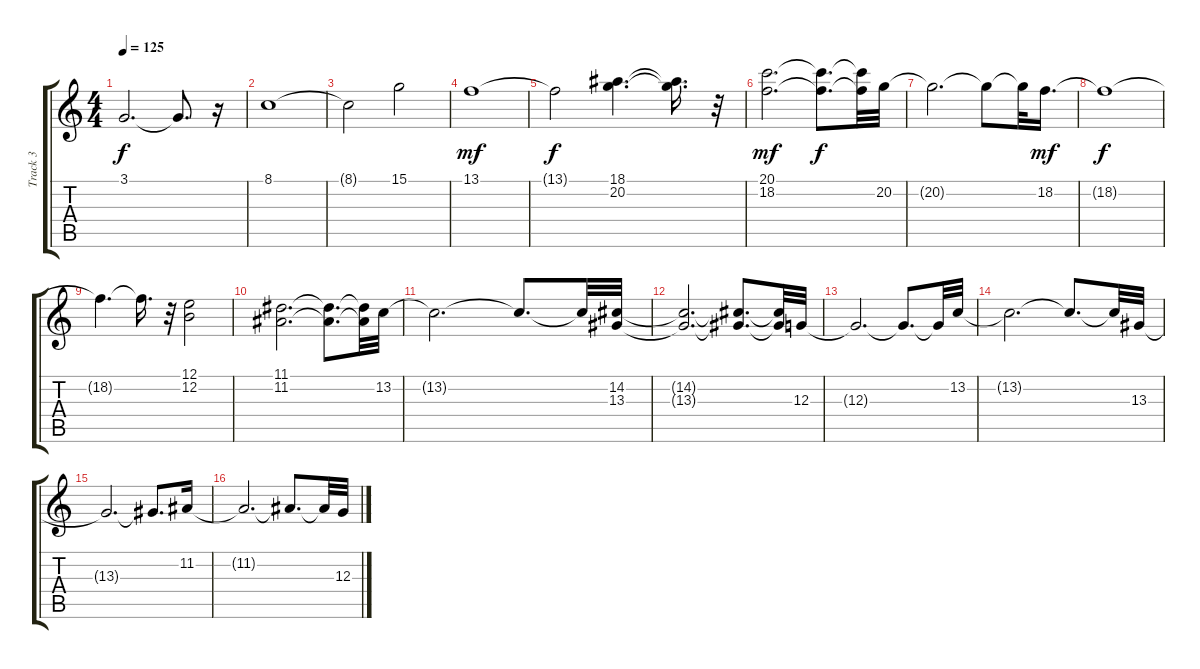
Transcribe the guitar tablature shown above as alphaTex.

\track ("Track 3" "Track 3") {instrument stringensemble2}
\staff {score tabs}
\tuning (E4 B3 G3 D3 A2 E2) {hide}
\ts (4 4)
\tempo 125
\clef g2
\ks c
3.1{t}.2{d dy f} 3.1{t}.8{d} r.16 |
8.1.1 |
8.1{t}.2 15.1.2 |
13.1.1{dy mf} |
13.1{t}.2{dy f} (18.1 20.2).4{d} (18.1{t} 20.2{t}).16{d} r.32 |
(20.1 18.2).2{d dy mf} (20.1{t} 18.2{t}).8{d dy f} (20.1{t} 18.2{t}).32 20.2.32 |
20.2{t}.2{d} 20.2{t}.8 20.2{t}.32 18.2.16{d dy mf} |
18.2{t}.1{dy f} |
18.2{t}.4{d} 18.2{t}.16{d} r.32 (12.1 12.2).2 |
(11.1 11.2).2{d} (11.1{t} 11.2{t}).8{d} (11.1{t} 11.2{t}).32 13.2.32 |
13.2{t}.2{d} 13.2{t}.8{d} 13.2{t}.32 (14.2 13.3).32 |
(14.2{t} 13.3{t}).2{d} (14.2{t} 13.3{t}).8{d} (14.2{t} 13.3{t}).32 12.3.32 |
12.3{t}.2{d} 12.3{t}.8{d} 12.3{t}.32 13.2.32 |
13.2{t}.2{d} 13.2{t}.8{d} 13.2{t}.32 13.3.32 |
13.3{t}.2{d} 13.3{t}.8{d} 11.2.16 |
11.2{t}.2{d} 11.2{t}.8{d} 11.2{t}.32 12.3.32
